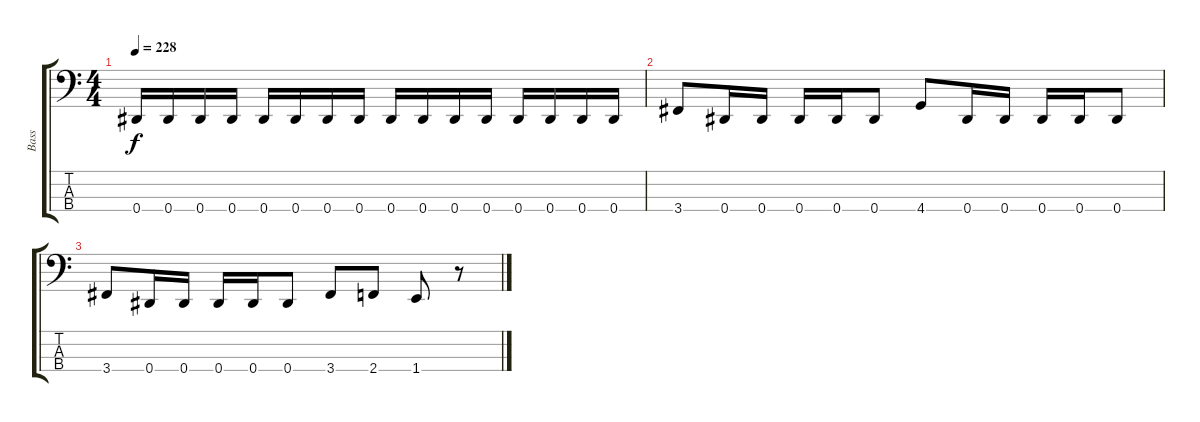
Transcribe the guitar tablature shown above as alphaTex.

\track ("Bass" "Bass") {instrument electricbassfinger}
\staff {score tabs}
\tuning (Gb2 Db2 Ab1 Eb1) {hide}
\ts (4 4)
\tempo 228
\clef f4
\ks c
0.4.16{dy f} 0.4.16 0.4.16 0.4.16 0.4.16 0.4.16 0.4.16 0.4.16 0.4.16 0.4.16 0.4.16 0.4.16 0.4.16 0.4.16 0.4.16 0.4.16 |
3.4.8 0.4.16 0.4.16 0.4.16 0.4.16 0.4.8 4.4.8 0.4.16 0.4.16 0.4.16 0.4.16 0.4.8 |
3.4.8 0.4.16 0.4.16 0.4.16 0.4.16 0.4.8 3.4.8 2.4.8 1.4.8 r.8
